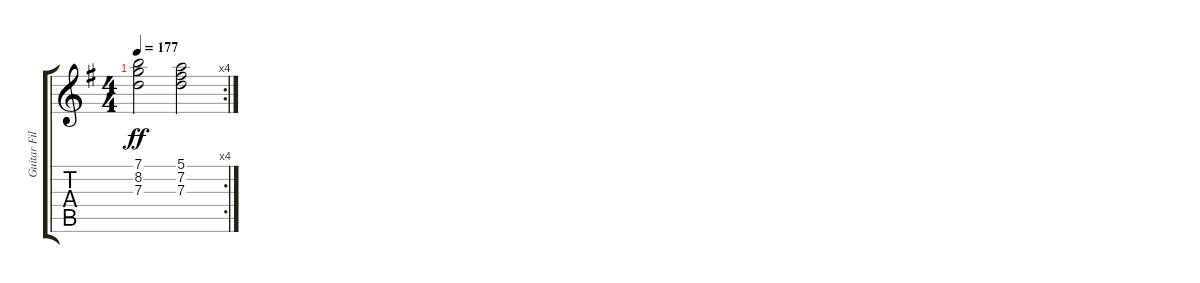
\track ("Guitar Fills" "Guitar Fil") {instrument overdrivenguitar}
\staff {score tabs}
\tuning (E4 B3 G3 D3 A2 E2) {hide}
\rc 4
\ts (4 4)
\tempo 177
\clef g2
\ks g
(7.1 8.2 7.3).2{dy ff} (5.1 7.2 7.3).2
